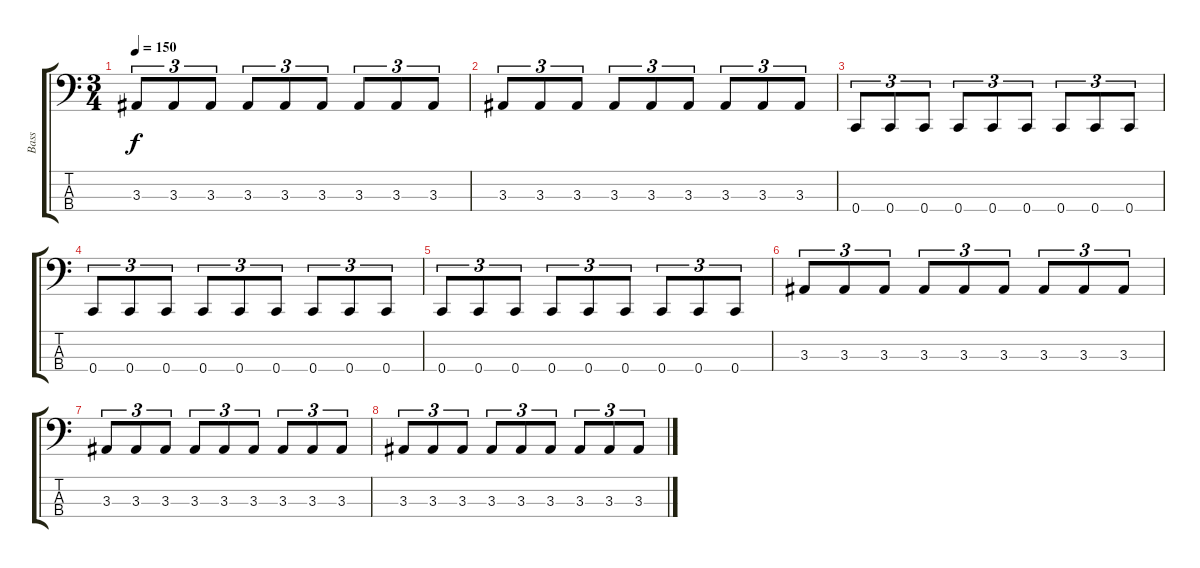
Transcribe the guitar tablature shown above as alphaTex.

\track ("Bass" "Bass") {instrument electricbassfinger}
\staff {score tabs}
\tuning (F2 C2 G1 C1) {hide}
\ts (3 4)
\tempo 150
\clef f4
\ks c
3.3.8{tu (3 2) dy f} 3.3.8{tu (3 2)} 3.3.8{tu (3 2)} 3.3.8{tu (3 2)} 3.3.8{tu (3 2)} 3.3.8{tu (3 2)} 3.3.8{tu (3 2)} 3.3.8{tu (3 2)} 3.3.8{tu (3 2)} |
3.3.8{tu (3 2)} 3.3.8{tu (3 2)} 3.3.8{tu (3 2)} 3.3.8{tu (3 2)} 3.3.8{tu (3 2)} 3.3.8{tu (3 2)} 3.3.8{tu (3 2)} 3.3.8{tu (3 2)} 3.3.8{tu (3 2)} |
0.4.8{tu (3 2)} 0.4.8{tu (3 2)} 0.4.8{tu (3 2)} 0.4.8{tu (3 2)} 0.4.8{tu (3 2)} 0.4.8{tu (3 2)} 0.4.8{tu (3 2)} 0.4.8{tu (3 2)} 0.4.8{tu (3 2)} |
0.4.8{tu (3 2)} 0.4.8{tu (3 2)} 0.4.8{tu (3 2)} 0.4.8{tu (3 2)} 0.4.8{tu (3 2)} 0.4.8{tu (3 2)} 0.4.8{tu (3 2)} 0.4.8{tu (3 2)} 0.4.8{tu (3 2)} |
0.4.8{tu (3 2)} 0.4.8{tu (3 2)} 0.4.8{tu (3 2)} 0.4.8{tu (3 2)} 0.4.8{tu (3 2)} 0.4.8{tu (3 2)} 0.4.8{tu (3 2)} 0.4.8{tu (3 2)} 0.4.8{tu (3 2)} |
3.3.8{tu (3 2)} 3.3.8{tu (3 2)} 3.3.8{tu (3 2)} 3.3.8{tu (3 2)} 3.3.8{tu (3 2)} 3.3.8{tu (3 2)} 3.3.8{tu (3 2)} 3.3.8{tu (3 2)} 3.3.8{tu (3 2)} |
3.3.8{tu (3 2)} 3.3.8{tu (3 2)} 3.3.8{tu (3 2)} 3.3.8{tu (3 2)} 3.3.8{tu (3 2)} 3.3.8{tu (3 2)} 3.3.8{tu (3 2)} 3.3.8{tu (3 2)} 3.3.8{tu (3 2)} |
3.3.8{tu (3 2)} 3.3.8{tu (3 2)} 3.3.8{tu (3 2)} 3.3.8{tu (3 2)} 3.3.8{tu (3 2)} 3.3.8{tu (3 2)} 3.3.8{tu (3 2)} 3.3.8{tu (3 2)} 3.3.8{tu (3 2)}
